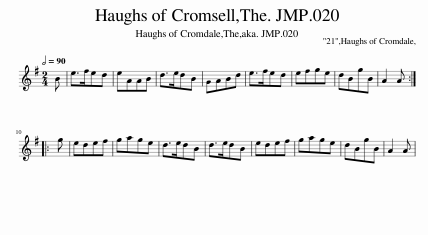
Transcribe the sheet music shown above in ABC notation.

X:1
L:1/8
Q:1/2=90
M:2/4
I:linebreak $
K:G
V:1 treble
V:1
 B | e>fed | eAAB | d>edB | GABd | %5
 e>fed | efge | dBgB | A2 A ::$ g | %10
 edef | gage | d>edB | d>edB | edef | %15
 gage | dBgB | A2 A | %18
